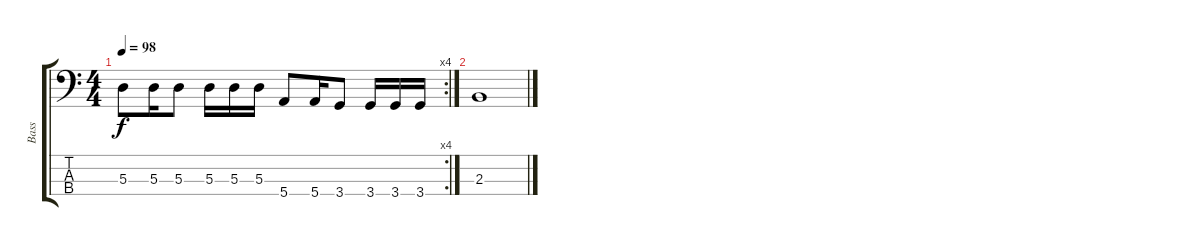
\track ("Bass" "Bass") {instrument electricbasspick}
\staff {score tabs}
\tuning (G2 D2 A1 E1) {hide}
\rc 4
\ts (4 4)
\tempo 98
\clef f4
\ks c
5.3.8{dy f} 5.3.16 5.3.8 5.3.16 5.3.16 5.3.16 5.4.8 5.4.16 3.4.8 3.4.16 3.4.16 3.4.16 |
2.3.1
